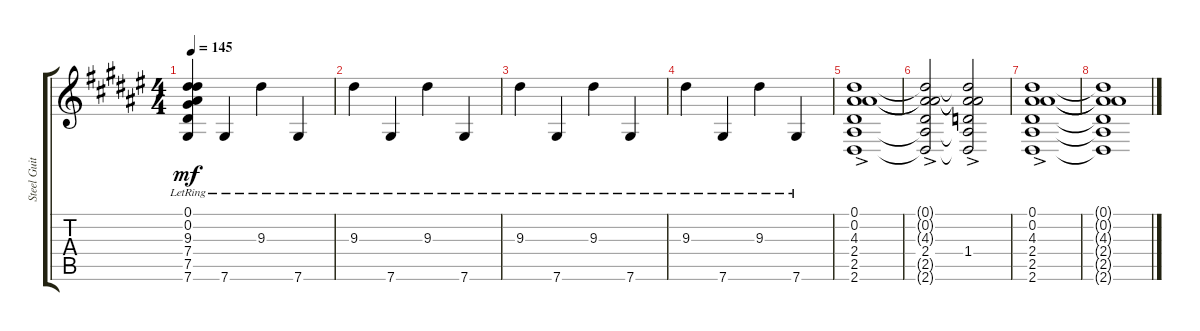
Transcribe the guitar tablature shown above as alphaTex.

\track ("Steel Guitar" "Steel Guit") {instrument acousticguitarsteel}
\staff {score tabs}
\tuning (Eb4 Bb3 Gb3 Db3 Ab2 Db2) {hide}
\ts (4 4)
\tempo 145
\clef g2
\ks f#
(0.1{lr} 0.2{lr} 9.3{lr} 7.4{lr} 7.5{lr} 7.6{lr}).4{dy mf} 7.6{lr}.4 9.3{lr}.4 7.6{lr}.4 |
9.3{lr}.4 7.6{lr}.4 9.3{lr}.4 7.6{lr}.4 |
9.3{lr}.4 7.6{lr}.4 9.3{lr}.4 7.6{lr}.4 |
9.3{lr}.4 7.6{lr}.4 9.3{lr}.4 7.6{lr}.4 |
(0.1{ac} 0.2{ac} 4.3{ac} 2.4{ac} 2.5{ac} 2.6{ac}).1 |
(0.1{t} 0.2{t} 4.3{t} 2.4{ac} 2.5{t} 2.6{t}).2 (0.1{t} 0.2{t} 4.3{t} 1.4{ac} 2.5{t} 2.6{t}).2 |
(0.1{ac} 0.2{ac} 4.3{ac} 2.4{ac} 2.5{ac} 2.6{ac}).1 |
(0.1{t} 0.2{t} 4.3{t} 2.4{t} 2.5{t} 2.6{t}).1
